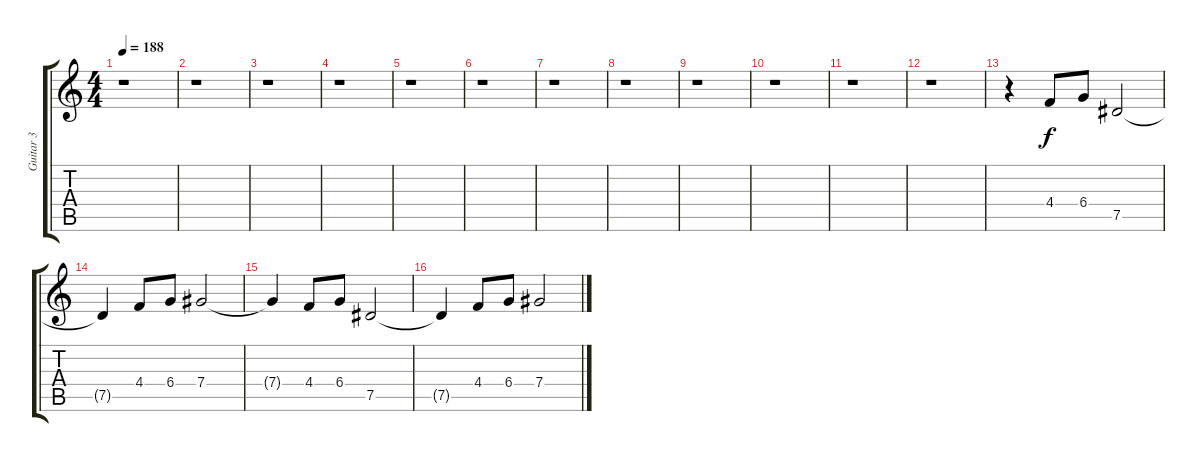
\track ("Guitar 3" "Guitar 3") {instrument overdrivenguitar}
\staff {score tabs}
\tuning (Eb4 Bb3 Gb3 Db3 Ab2 Eb2) {hide}
\ts (4 4)
\tempo 188
\clef g2
\ks c
r.1{dy f} |
r.1 |
r.1 |
r.1 |
r.1 |
r.1 |
r.1 |
r.1 |
r.1 |
r.1 |
r.1 |
r.1 |
r.4 4.4.8 6.4.8 7.5.2 |
7.5{t}.4 4.4.8 6.4.8 7.4.2 |
7.4{t}.4 4.4.8 6.4.8 7.5.2 |
7.5{t}.4 4.4.8 6.4.8 7.4.2
